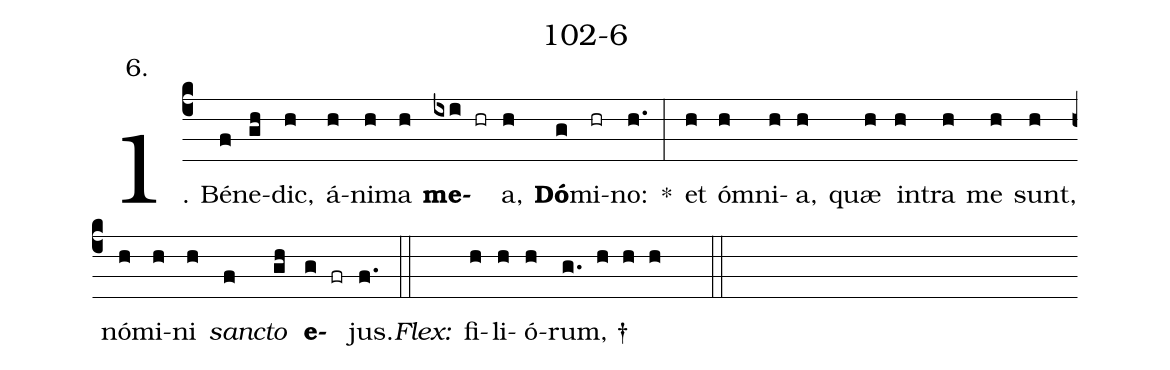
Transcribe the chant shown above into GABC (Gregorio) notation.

name: 102-6;
annotation: 6.;
%%
(c4)1. Bé(f)ne(gh)dic,(h) á(h)ni(h)ma(h) <b>me</b>(ixi hr)a,(h) <b>Dó</b>(g)mi(hr)no:(h.) *(:) et(h) óm(h)ni(h)a,(h) quæ(h) in(h)tra(h) me(h) sunt,(h) nó(h)mi(h)ni(h) <i>sanc</i>(f)<i>to</i>(gh) <b>e</b>(g fr)jus.(f.) (::)
<i>Flex:</i>()  fi(h)li(h)ó(h)rum, †(g. h h h  ::)
